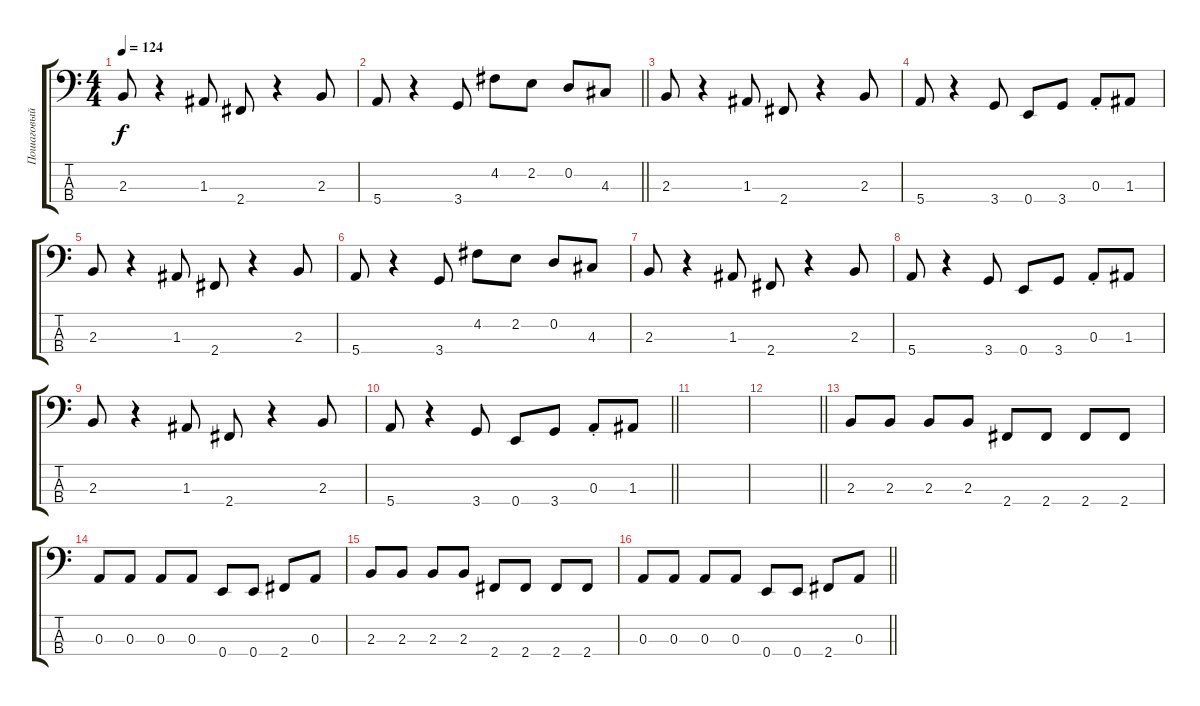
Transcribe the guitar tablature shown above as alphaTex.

\track ("Пошаговый" "Пошаговый") {instrument electricbassfinger}
\staff {score tabs}
\tuning (G2 D2 A1 E1) {hide}
\ts (4 4)
\tempo 124
\clef f4
\ks c
2.3.8{dy f} r.4 1.3.8 2.4.8 r.4 2.3.8 |
\barLineRight lightlight
5.4.8 r.4 3.4.8 4.2.8 2.2.8 0.2.8 4.3.8 |
2.3.8 r.4 1.3.8 2.4.8 r.4 2.3.8 |
5.4.8 r.4 3.4.8 0.4.8 3.4.8 0.3{st}.8 1.3.8 |
2.3.8 r.4 1.3.8 2.4.8 r.4 2.3.8 |
5.4.8 r.4 3.4.8 4.2.8 2.2.8 0.2.8 4.3.8 |
2.3.8 r.4 1.3.8 2.4.8 r.4 2.3.8 |
5.4.8 r.4 3.4.8 0.4.8 3.4.8 0.3{st}.8 1.3.8 |
2.3.8 r.4 1.3.8 2.4.8 r.4 2.3.8 |
\barLineRight lightlight
5.4.8 r.4 3.4.8 0.4.8 3.4.8 0.3{st}.8 1.3.8 |
|
\barLineRight lightlight
|
2.3.8 2.3.8 2.3.8 2.3.8 2.4.8 2.4.8 2.4.8 2.4.8 |
0.3.8 0.3.8 0.3.8 0.3.8 0.4.8 0.4.8 2.4.8 0.3.8 |
2.3.8 2.3.8 2.3.8 2.3.8 2.4.8 2.4.8 2.4.8 2.4.8 |
\barLineRight lightlight
0.3.8 0.3.8 0.3.8 0.3.8 0.4.8 0.4.8 2.4.8 0.3.8
